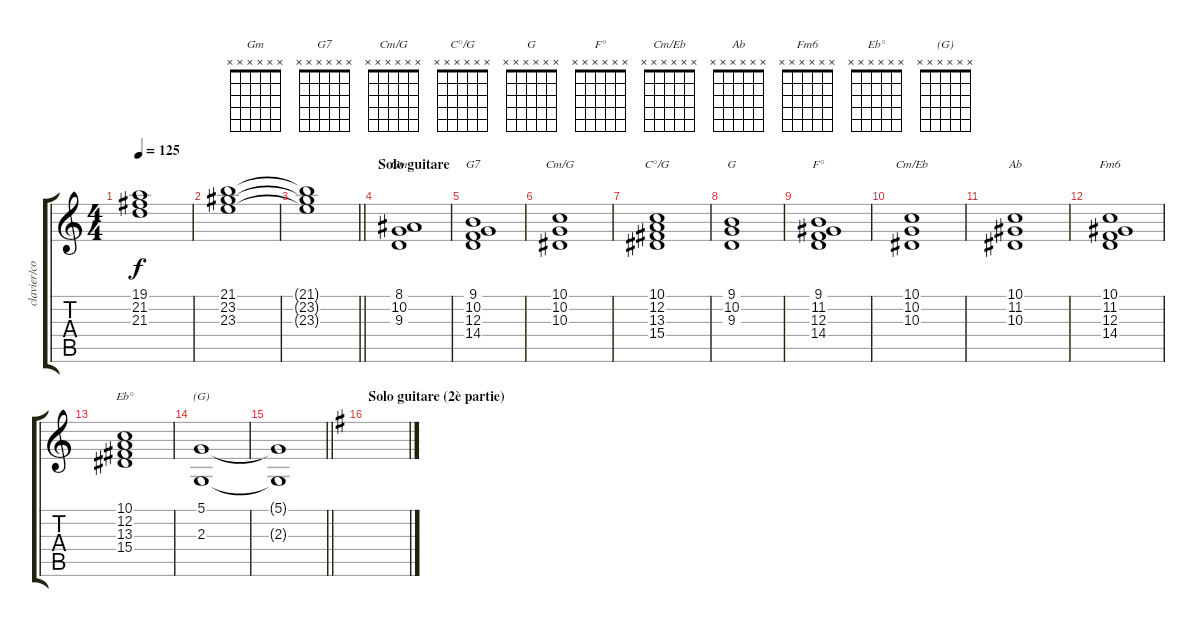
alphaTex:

\track ("clavier/cordes" "clavier/co") {instrument stringensemble1}
\staff {score tabs}
\tuning (D4 A3 F3 C3 G2 D2) {hide}
\chord ("Gm" x x x x x x)
\chord ("G7" x x x x x x)
\chord ("Cm/G" x x x x x x)
\chord ("C°/G" x x x x x x)
\chord ("G" x x x x x x)
\chord ("F°" x x x x x x)
\chord ("Cm/Eb" x x x x x x)
\chord ("Ab" x x x x x x)
\chord ("Fm6" x x x x x x)
\chord ("Eb°" x x x x x x)
\chord ("(G)" x x x x x x)
\ts (4 4)
\tempo 125
\clef g2
\ks aminor
(19.1 21.2 21.3).1{dy f} |
(21.1 23.2 23.3).1 |
\barLineRight lightlight
(21.1{t} 23.2{t} 23.3{t}).1 |
\section ("" "Solo guitare")
(8.1 10.2 9.3).1{ch "Gm"} |
\ks c
(9.1 10.2 12.3 14.4).1{ch "G7"} |
\ks aminor
(10.1 10.2 10.3).1{ch "Cm/G"} |
(10.1 12.2 13.3 15.4).1{ch "C°/G"} |
(9.1 10.2 9.3).1{ch "G"} |
(9.1 11.2 12.3 14.4).1{ch "F°"} |
(10.1 10.2 10.3).1{ch "Cm/Eb"} |
\ks c
(10.1 11.2 10.3).1{ch "Ab"} |
\ks aminor
(10.1 11.2 12.3 14.4).1{ch "Fm6"} |
(10.1 12.2 13.3 15.4).1{ch "Eb°"} |
(5.1 2.3).1{ch "(G)"} |
\barLineRight lightlight
(5.1{t} 2.3{t}).1 |
\section ("" "Solo guitare (2è partie)")
\ks eminor
